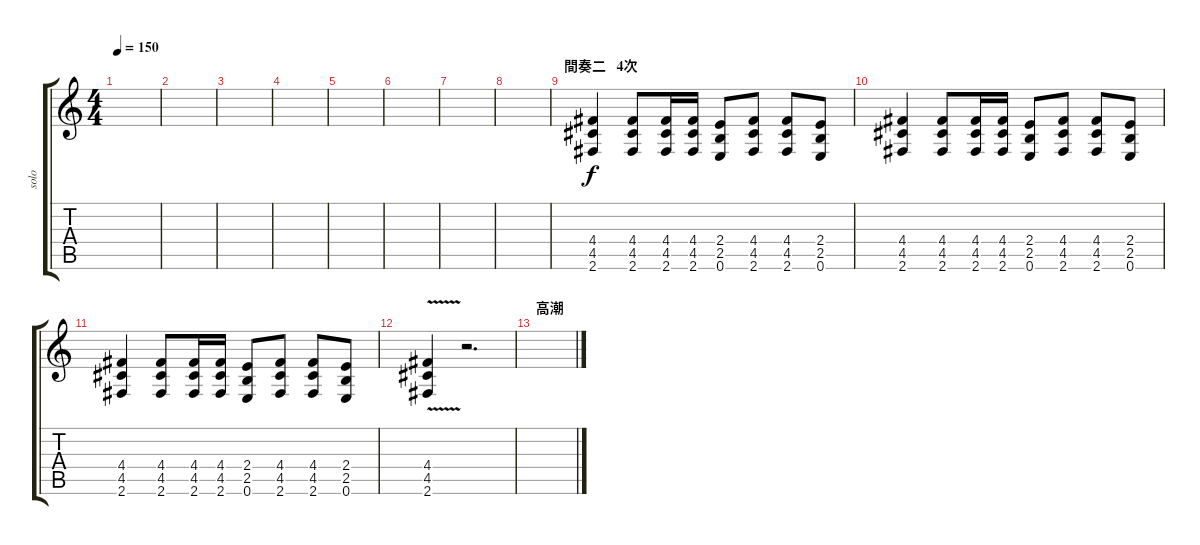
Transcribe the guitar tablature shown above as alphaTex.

\track ("solo" "solo") {instrument distortionguitar}
\staff {score tabs}
\tuning (E4 B3 G3 D3 A2 E2) {hide}
\ts (4 4)
\tempo 150
\clef g2
\ks c
|
|
|
|
|
|
|
|
\section ("" "間奏二   4次")
(4.4 4.5 2.6).4 (4.4 4.5 2.6).8 (4.4 4.5 2.6).16 (4.4 4.5 2.6).16 (2.4 2.5 0.6).8 (4.4 4.5 2.6).8 (4.4 4.5 2.6).8 (2.4 2.5 0.6).8 |
(4.4 4.5 2.6).4 (4.4 4.5 2.6).8 (4.4 4.5 2.6).16 (4.4 4.5 2.6).16 (2.4 2.5 0.6).8 (4.4 4.5 2.6).8 (4.4 4.5 2.6).8 (2.4 2.5 0.6).8 |
(4.4 4.5 2.6).4 (4.4 4.5 2.6).8 (4.4 4.5 2.6).16 (4.4 4.5 2.6).16 (2.4 2.5 0.6).8 (4.4 4.5 2.6).8 (4.4 4.5 2.6).8 (2.4 2.5 0.6).8 |
(4.4{v} 4.5{v} 2.6{v}).4 r.2{d} |
\section ("" "高潮")
